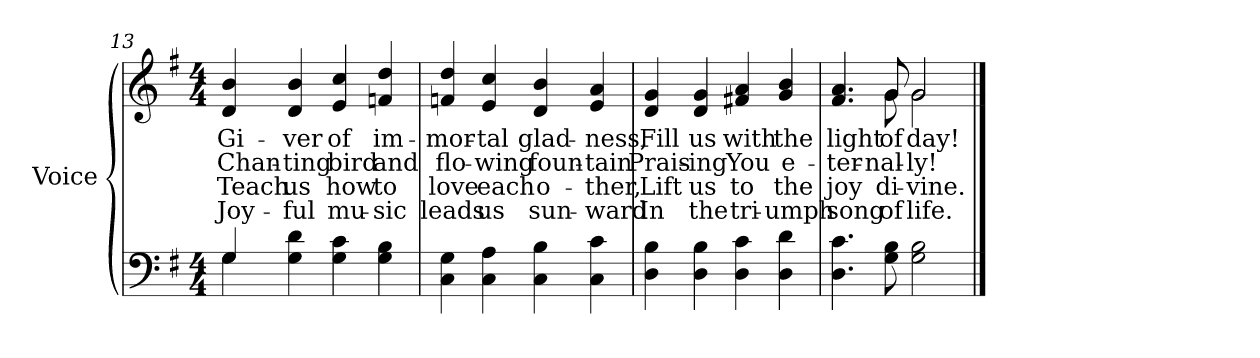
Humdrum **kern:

**kern	**kern	**text	**text	**text	**text
*part2	*part1	*part1	*part1	*part1	*part1
*staff2	*staff1	*staff1	*staff1	*staff1	*staff1
*I"Voice	*I"Voice	*	*	*	*
*I'Voice	*I'Voice	*	*	*	*
!!LO:PB:g=z
*clefF4	*clefG2	*	*	*	*
*k[f#]	*k[f#]	*	*	*	*
*G:	*G:	*	*	*	*
*M4/4	*M4/4	*	*	*	*
=13	=13	=13	=13	=13	=13
*^	*	*	*	*	*
!	!	!	!LO:LY:b:color=#000000	!LO:LY:b:color=#000000	!LO:LY:b:color=#000000	!LO:LY:b:color=#000000
4Gi/	4Gi\	4di/ 4bi	Gi-	Chan-	Teach	Joy-
!	!	!	!LO:LY:b:color=#000000	!LO:LY:b:color=#000000	!LO:LY:b:color=#000000	!LO:LY:b:color=#000000
4Gi\ 4di	4ryy	4di/ 4bi	-ver	-ting	-us	ful
!	!	!	!LO:LY:b:color=#000000	!LO:LY:b:color=#000000	!LO:LY:b:color=#000000	!LO:LY:b:color=#000000
4Gi\ 4ci	2ryy	4ei/ 4cci	of	bird	how	mu-
!	!	!	!LO:LY:b:color=#000000	!LO:LY:b:color=#000000	!LO:LY:b:color=#000000	!LO:LY:b:color=#000000
4Gi\ 4Bi	.	4fni/ 4ddi	im-	and	-to	sic
*v	*v	*	*	*	*	*
=14	=14	=14	=14	=14	=14
!	!	!LO:LY:b:color=#000000	!LO:LY:b:color=#000000	!LO:LY:b:color=#000000	!LO:LY:b:color=#000000
4Ci\ 4Gi	4fni/ 4ddi	-mor-	flo-	love	leads
!	!	!LO:LY:b:color=#000000	!LO:LY:b:color=#000000	!LO:LY:b:color=#000000	!LO:LY:b:color=#000000
4Ci\ 4Ai	4ei/ 4cci	-tal	-wing	each	us
!	!	!LO:LY:b:color=#000000	!LO:LY:b:color=#000000	!LO:LY:b:color=#000000	!LO:LY:b:color=#000000
4Ci\ 4Bi	4di/ 4bi	glad-	foun-	o-	-sun-
!	!	!LO:LY:b:color=#000000	!LO:LY:b:color=#000000	!LO:LY:b:color=#000000	!LO:LY:b:color=#000000
4Ci\ 4ci	4ei/ 4ai	-ness,	-tain	-ther,	ward
=15	=15	=15	=15	=15	=15
!	!	!LO:LY:b:color=#000000	!LO:LY:b:color=#000000	!LO:LY:b:color=#000000	!LO:LY:b:color=#000000
4Di\ 4Bi	4di/ 4gi	Fill	Prais-	Lift	In
!	!	!LO:LY:b:color=#000000	!LO:LY:b:color=#000000	!LO:LY:b:color=#000000	!LO:LY:b:color=#000000
4Di\ 4Bi	4di/ 4gi	us	-ing	us	the
!	!	!LO:LY:b:color=#000000	!LO:LY:b:color=#000000	!LO:LY:b:color=#000000	!LO:LY:b:color=#000000
4Di\ 4ci	4f#Xi/ 4ai	with	You	to	tri-
!	!	!LO:LY:b:color=#000000	!LO:LY:b:color=#000000	!LO:LY:b:color=#000000	!LO:LY:b:color=#000000
4Di\ 4di	4gi/ 4bi	the	e-	-the	umph
=16	=16	=16	=16	=16	=16
!	!	!LO:LY:b:color=#000000	!LO:LY:b:color=#000000	!LO:LY:b:color=#000000	!LO:LY:b:color=#000000
*	*^	*	*	*	*
4.Di\ 4.ci	4.f#i/ 4.ai	4.ryy	light	-ter-	joy	song
!	!	!	!LO:LY:b:color=#000000	!LO:LY:b:color=#000000	!LO:LY:b:color=#000000	!LO:LY:b:color=#000000
8Gi\ 8Bi	8gi/	8gi\	of	-nal-	di-	-of
!	!	!	!LO:LY:b:color=#000000	!LO:LY:b:color=#000000	!LO:LY:b:color=#000000	!LO:LY:b:color=#000000
2Gi\ 2Bi	2gi/	2gi\	day!	-ly!	vine.	life.
*	*v	*v	*	*	*	*
==	==	==	==	==	==
*-	*-	*-	*-	*-	*-
